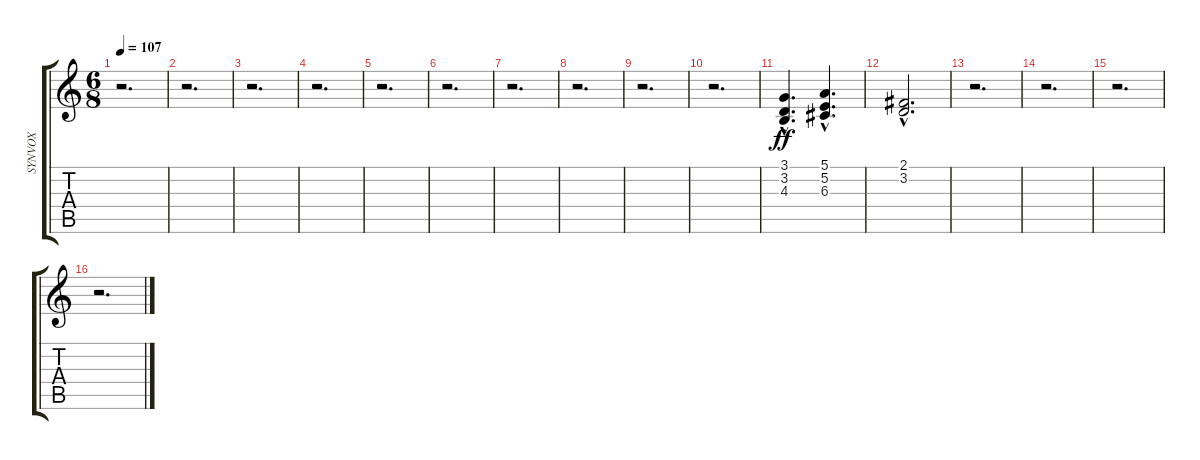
\track ("SYNVOX" "SYNVOX") {instrument synthvoice}
\staff {score tabs}
\tuning (E4 B3 G3 D3 A2 E2) {hide}
\ts (6 8)
\tempo 107
\clef g2
\ks c
r.2{d dy ff} |
r.2{d} |
r.2{d} |
r.2{d} |
r.2{d} |
r.2{d} |
r.2{d} |
r.2{d} |
r.2{d} |
r.2{d} |
(3.1{hac} 3.2{hac} 4.3{hac}).4{d} (5.1 5.2{hac} 6.3{hac}).4{d} |
(2.1{hac} 3.2{hac}).2{d} |
r.2{d} |
r.2{d} |
r.2{d} |
r.2{d}
